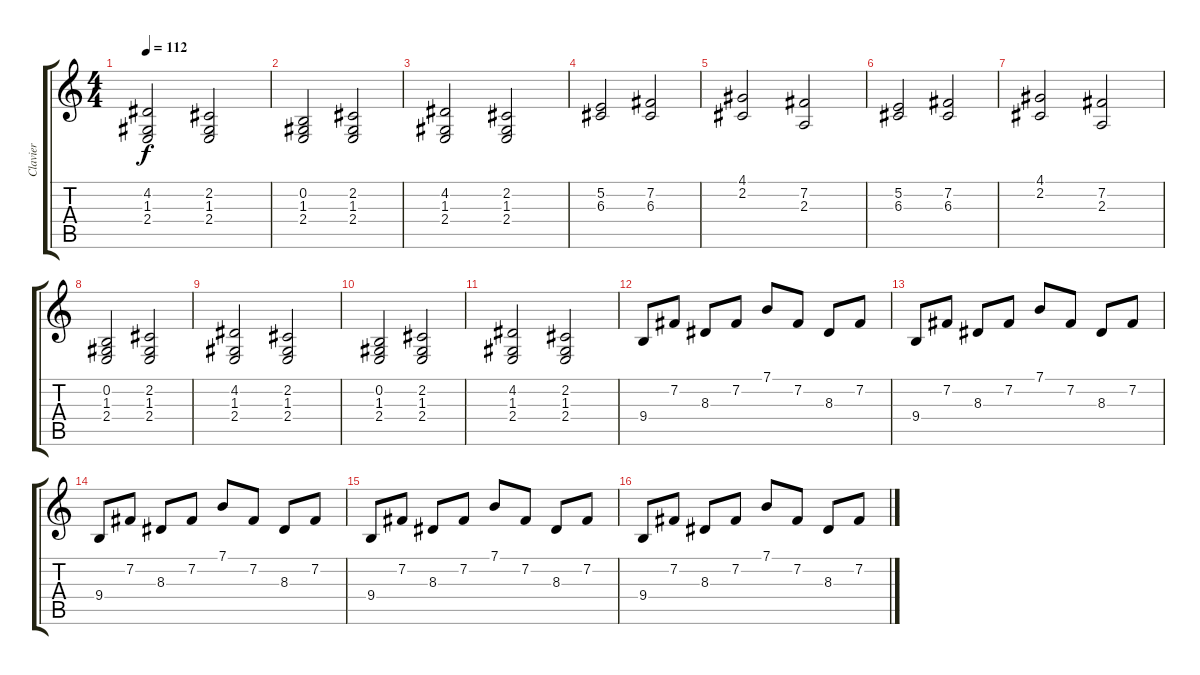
\track ("Clavier" "Clavier") {instrument drawbarorgan}
\staff {score tabs}
\tuning (E4 B3 G3 D3 A2 E2) {hide}
\ts (4 4)
\tempo 112
\clef g2
\ks c
(4.2 1.3 2.4).2{dy f} (2.2 1.3 2.4).2 |
(0.2 1.3 2.4).2 (2.2 1.3 2.4).2 |
(4.2 1.3 2.4).2 (2.2 1.3 2.4).2 |
(5.2 6.3).2 (7.2 6.3).2 |
(4.1 2.2).2 (7.2 2.3).2 |
(5.2 6.3).2 (7.2 6.3).2 |
(4.1 2.2).2 (7.2 2.3).2 |
(0.2 1.3 2.4).2 (2.2 1.3 2.4).2 |
(4.2 1.3 2.4).2 (2.2 1.3 2.4).2 |
(0.2 1.3 2.4).2 (2.2 1.3 2.4).2 |
(4.2 1.3 2.4).2 (2.2 1.3 2.4).2 |
9.4.8 7.2.8 8.3.8 7.2.8 7.1.8 7.2.8 8.3.8 7.2.8 |
9.4.8 7.2.8 8.3.8 7.2.8 7.1.8 7.2.8 8.3.8 7.2.8 |
9.4.8 7.2.8 8.3.8 7.2.8 7.1.8 7.2.8 8.3.8 7.2.8 |
9.4.8 7.2.8 8.3.8 7.2.8 7.1.8 7.2.8 8.3.8 7.2.8 |
9.4.8 7.2.8 8.3.8 7.2.8 7.1.8 7.2.8 8.3.8 7.2.8
